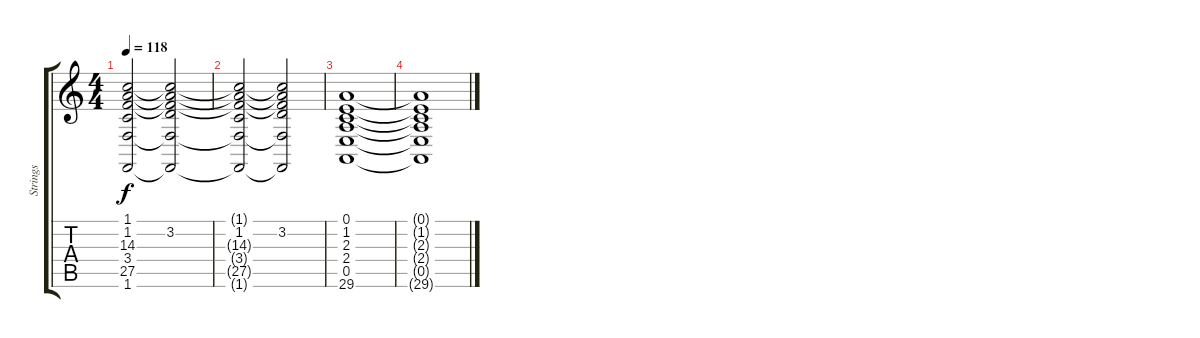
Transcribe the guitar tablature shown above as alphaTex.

\track ("Strings" "Strings") {instrument stringensemble2}
\staff {score tabs}
\tuning (E4 B3 G3 D3 A2 E2) {hide}
\ts (4 4)
\tempo 118
\clef g2
\ks c
(1.1{t} 1.2 14.3{t} 3.4{t} 27.5{t} 1.6{t}).2{dy f volume 10} (1.1{t} 3.2 14.3{t} 3.4{t} 27.5{t} 1.6{t}).2 |
(1.1{t} 1.2 14.3{t} 3.4{t} 27.5{t} 1.6{t}).2{volume 10} (1.1{t} 3.2 14.3{t} 3.4{t} 27.5{t} 1.6{t}).2 |
(0.1 1.2 2.3 2.4 0.5 29.6).1 |
(0.1{t} 1.2{t} 2.3{t} 2.4{t} 0.5{t} 29.6{t}).1
